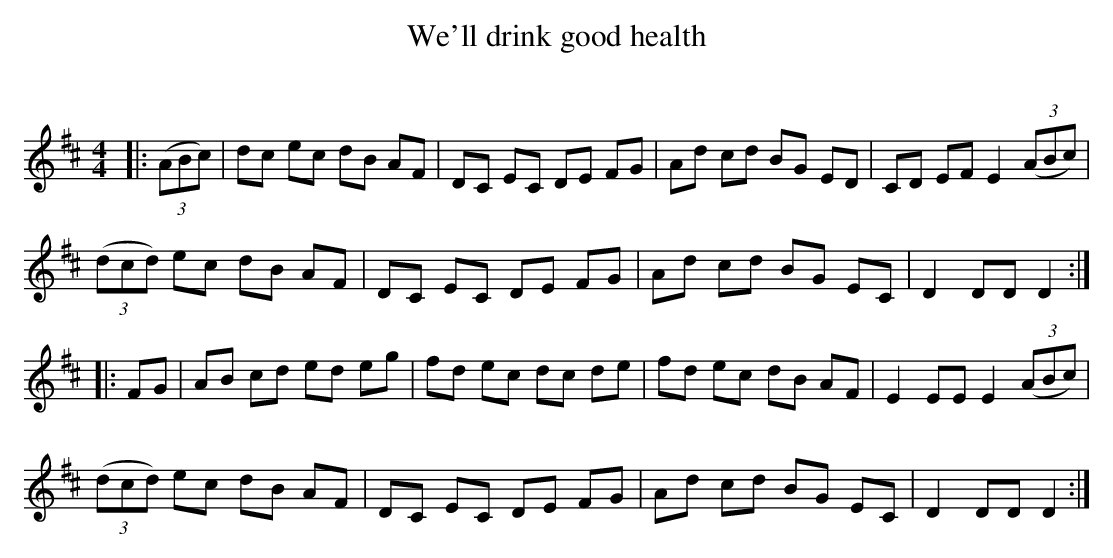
X:1
T: We'll drink good health
C:
Q: 232
K:D
M:4/4
L:1/8
|:((3ABc) |dc ec dB AF|DC EC DE FG|Ad cd BG ED|CD EF E2 ((3ABc) |
((3dcd) ec dB AF|DC EC DE FG|Ad cd BG EC|D2 DD D2:|
|:FG|AB cd ed eg|fd ec dc de|fd ec dB AF|E2 EE E2 ((3ABc) |
((3dcd) ec dB AF|DC EC DE FG|Ad cd BG EC|D2 DD D2:|
